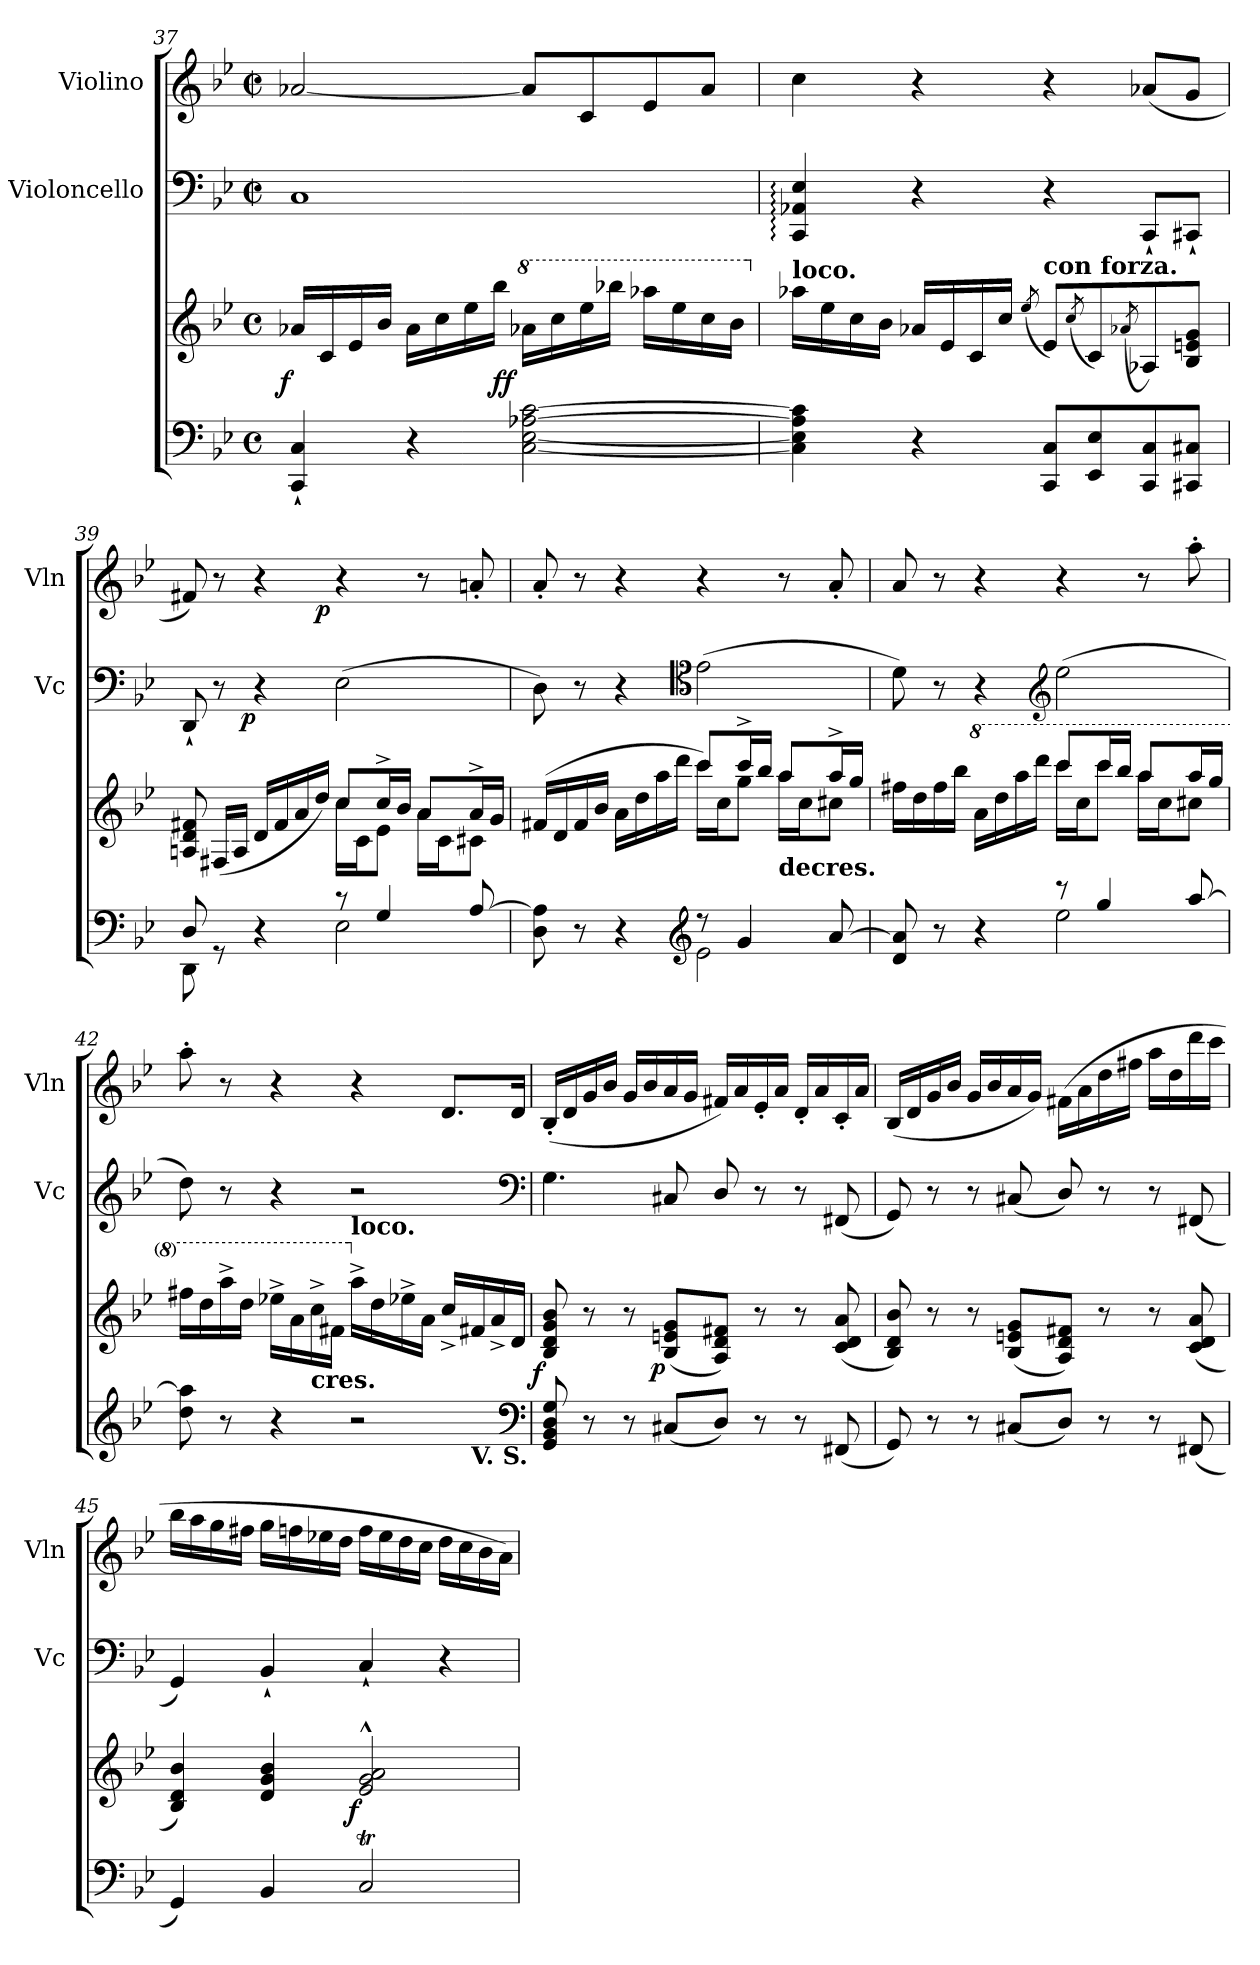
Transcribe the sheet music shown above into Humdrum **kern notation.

**kern	**kern	**dynam	**kern	**dynam	**kern	**dynam
*part3	*part3	*part3	*part2	*part2	*part1	*part1
*staff4	*staff3	*staff3/4	*staff2	*staff2	*staff1	*staff1
*	*	*	*I"Violoncello	*	*I"Violino	*
*	*	*	*I'Vc	*	*I'Vln	*
*clefF4	*clefG2	*	*clefF4	*	*clefG2	*
*k[b-e-]	*k[b-e-]	*	*k[b-e-]	*	*k[b-e-]	*
*g:	*g:	*	*g:	*	*g:	*
*M4/4	*M4/4	*	*M2/2	*	*M2/2	*
*met(c)	*met(c)	*	*met(c|)	*	*met(c|)	*
=37	=37	=37	=37	=37	=37	=37
!	!	!LO:DY:rj	!	!	!	!
4C` 4CC`	16a-XLL	f	1C	.	[2a-X	.
.	16c	.	.	.	.	.
.	16e-	.	.	.	.	.
.	16b-JJ	.	.	.	.	.
4r	16a-LL	.	.	.	.	.
.	16cc	.	.	.	.	.
.	16ee-	.	.	.	.	.
.	16bb-JJ	ff	.	.	.	.
*	*8va	*	*	*	*	*
[2c [2A-X [2E- [2C	16aa-XLL	.	.	.	8a-L]	.
.	16ccc	.	.	.	.	.
.	16eee-	.	.	.	8c	.
.	16bbb-XJJ	.	.	.	.	.
.	16aaa-XLL	.	.	.	8e-	.
.	16eee-	.	.	.	.	.
.	16ccc	.	.	.	8a-J	.
.	16bb-JJ	.	.	.	.	.
=38	=38	=38	=38	=38	=38	=38
*	*X8va	*	*	*	*	*
!	!LO:TX:a:B:t=loco.	!	!	!	!	!
4c] 4A-] 4E-] 4C]	16aa-XLL	.	4E-: 4AA-X: 4CC:	.	4cc	.
.	16ee-	.	.	.	.	.
.	16cc	.	.	.	.	.
.	16b-JJ	.	.	.	.	.
4r	16a-XLL	.	4r	.	4r	.
.	16e-	.	.	.	.	.
.	16c	.	.	.	.	.
.	16ccJJ	.	.	.	.	.
.	(<8qee-/	.	.	.	.	.
!	!LO:TX:a:B:t=con forza.	!	!	!	!	!
8C 8CCL	8e-L)	.	4r	.	4r	.
.	(<8qcc/	.	.	.	.	.
8E- 8EE-	8c)	.	.	.	.	.
.	(<8qa-X/	.	.	.	.	.
8C 8CC	8A-X)	.	8CC`<L	.	(<8a-XL	.
8C#X 8CC#XJ	8g 8en 8B-J	.	8CC#X`<J	.	8gJ	.
=39	=39	=39	=39	=39	=39	=39
*^	*^	*	*	*	*^	*
8D	8DD	8f#X 8d 8An	4ryy	.	8DD`<	.	8f#X)	4..ryy	.
8rGG	4.ryy	(>16F#XLL	.	.	8r	.	8r	.	.
.	.	16A/JJ	.	.	.	.	.	.	.
!	!	!	!	!	!	!LO:DY:rj	!	!	!
4r	.	4ryy	16dLL	.	4r	p	4r	.	.
.	.	.	16f#	.	.	.	.	.	.
.	.	.	16a	.	.	.	.	.	.
.	.	.	16ddJJ)	.	.	.	.	2ryy	p
8rc	2E-	8ccL	16ccLL	.	(>2E-	.	4r	.	.
.	.	.	16cJ	.	.	.	.	.	.
4G	.	16cc^>L	8e-J	.	.	.	.	.	.
.	.	16b-JJ	.	.	.	.	.	.	.
.	.	8aL	16aLL	.	.	.	8r	.	.
.	.	.	16cJ	.	.	.	.	.	.
[8A	.	16a^>L	8c#XJ	.	.	.	8an'<	.	.
.	.	16gJJ	.	.	.	.	.	16ryy	.
*	*	*	*	*	*	*	*v	*v	*
=40	=40	=40	=40	=40	=40	=40	=40	=40
8A] 8D	2ryy	(>16f#X/LL	2ryy	.	8D)	.	8a'<	.
.	.	16d	.	.	.	.	.	.
8r	.	16f#	.	.	8r	.	8r	.
.	.	16b-JJ	.	.	.	.	.	.
4r	.	16a\LL	.	.	4r	.	4r	.
.	.	16dd	.	.	.	.	.	.
.	.	16aa	.	.	.	.	.	.
.	.	16dddJJ	.	.	.	.	.	.
*clefG2	*	*	*	*	*clefC4	*	*	*
8rdd	2e-\	8cccL	16cccLL)	.	(>2e-	.	4r	.
.	.	.	16ccJ	.	.	.	.	.
4g/	.	16ccc^L	8ggJ	.	.	.	.	.
.	.	16bb-JJ	.	.	.	.	.	.
!	!	!LO:TX:c:B:t=decres.	!	!	!	!	!	!
.	.	8aaL	16aaLL	.	.	.	8r	.
.	.	.	16ccJ	.	.	.	.	.
[8a/	.	16aa^L	8cc#XJ	.	.	.	8a'<	.
.	.	16ggJJ	.	.	.	.	.	.
=41	=41	=41	=41	=41	=41	=41	=41	=41
8a] 8d	2ryy	2ryy	16ff#XLL	.	8d)	.	8a	.
.	.	.	16dd	.	.	.	.	.
8r	.	.	16ff#	.	8r	.	8r	.
.	.	.	16bb-JJ	.	.	.	.	.
*	*	*8va	*	*	*	*	*	*
4r	.	.	16aaLL	.	4r	.	4r	.
.	.	.	16ddd	.	.	.	.	.
.	.	.	16aaa	.	.	.	.	.
.	.	.	16ddddJJ	.	.	.	.	.
*	*	*	*	*	*clefG2	*	*	*
8rccc	2ee-	8ccccL	16ccccLL	.	(>2ee-	.	4r	.
.	.	.	16cccJ	.	.	.	.	.
4gg	.	16ccccL	8ccccJ	.	.	.	.	.
.	.	16bbb-JJ	.	.	.	.	.	.
.	.	8aaaL	16aaaLL	.	.	.	8r	.
.	.	.	16cccJ	.	.	.	.	.
[8aa	.	16aaaL	8ccc#XJ	.	.	.	8aa'>	.
.	.	16gggJJ	.	.	.	.	.	.
*	*	*v	*v	*	*	*	*	*
=42	=42	=42	=42	=42	=42	=42	=42
8aa] 8dd	2ryy	16fff#XLL	.	8dd)	.	8aa'>	.
.	.	16ddd	.	.	.	.	.
8r	.	16aaa^<	.	8r	.	8r	.
.	.	16dddJJ	.	.	.	.	.
4r	.	16eee-X^<LL	.	4r	.	4r	.
.	.	16aa	.	.	.	.	.
!	!	!LO:TX:c:B:t=cres.	!	!	!	!	!
.	.	16ccc^<	.	.	.	.	.
.	.	16ff#XJJ	.	.	.	.	.
*	*	*X8va	*	*	*	*	*
!	!	!LO:TX:a:B:t=loco.	!	!	!	!	!
2r	4ryy	16aa^<LL	.	2r	.	4r	.
.	.	16dd	.	.	.	.	.
.	.	16ee-X^<	.	.	.	.	.
.	.	16aJJ	.	.	.	.	.
.	16ryy	16cc^<LL	.	.	.	8.dL	.
!	!LO:TX:b:B:t=V. S.	!	!	!	!	!	!
.	8.ryy	16f#X	.	.	.	.	.
.	.	16a^<	.	.	.	.	.
.	.	16dJJ	.	.	.	16dJk	.
*clefF4	*	*	*	*clefF4	*	*	*
=43	=43	=43	=43	=43	=43	=43	=43
!	!	!	!LO:DY:rj	!	!	!	!
*v	*v	*	*	*	*	*	*
8G 8D 8BB- 8GG	8b- 8g 8d 8B-	f	4.G	.	(>16B-'>LL	.
.	.	.	.	.	16d	.
8r	8r	.	.	.	16g	.
.	.	.	.	.	16b-JJ	.
8r	8r	.	.	.	16gLL	.
.	.	.	.	.	16b-	.
!	!	!LO:DY:rj	!	!	!	!
(<8C#XL	(<8g 8en 8B-L	p	8C#X	.	16a	.
.	.	.	.	.	16gJJ	.
8DJ)	8f#X 8d 8AJ)	.	8D/	.	16f#XLL)	.
.	.	.	.	.	16a	.
8r	8r	.	8r	.	16e-'	.
.	.	.	.	.	16aJJ	.
8r	8r	.	8r	.	16d'LL	.
.	.	.	.	.	16a	.
(<8FF#X	(<8a 8d 8c	.	(<8FF#X	.	16c'	.
.	.	.	.	.	16aJJ	.
=44	=44	=44	=44	=44	=44	=44
8GG)	8b- 8d 8B-)	.	8GG)	.	(<16B-LL	.
.	.	.	.	.	16d	.
8r	8r	.	8r	.	16g	.
.	.	.	.	.	16b-JJ	.
8r	8r	.	8r	.	16gLL	.
.	.	.	.	.	16b-	.
(<8C#XL	(<8g 8en 8B-L	.	(<8C#X	.	16a	.
.	.	.	.	.	16gJJ)	.
8DJ)	8f#X 8d 8AJ)	.	8D/)	.	(>16f#XLL	.
.	.	.	.	.	16a	.
8r	8r	.	8r	.	16dd	.
.	.	.	.	.	16ff#XJJ	.
8r	8r	.	8r	.	16aaLL	.
.	.	.	.	.	16dd	.
(<8FF#X	(<8a 8d 8c	.	(<8FF#X	.	16ddd	.
.	.	.	.	.	16cccJJ	.
=45	=45	=45	=45	=45	=45	=45
4GG)	4b- 4d 4B-)	.	4GG)	.	16bb-LL	.
.	.	.	.	.	16aa	.
.	.	.	.	.	16gg	.
.	.	.	.	.	16ff#XJJ	.
4BB-	4b- 4g 4d	.	4BB-`<	.	16ggLL	.
.	.	.	.	.	16ffn	.
.	.	.	.	.	16ee-X	.
.	.	.	.	.	16ddJJ	.
!	!	!LO:DY:rj	!	!	!	!
2CT	2a^^ 2g^^ 2e-^^	f	4C`<	.	16ffLL	.
.	.	.	.	.	16ee-	.
.	.	.	.	.	16dd	.
.	.	.	.	.	16ccJJ	.
.	.	.	4r	.	16ddLL	.
.	.	.	.	.	16cc	.
.	.	.	.	.	16b-	.
.	.	.	.	.	16aJJ)	.
=	=	=	=	=	=	=
*-	*-	*-	*-	*-	*-	*-
